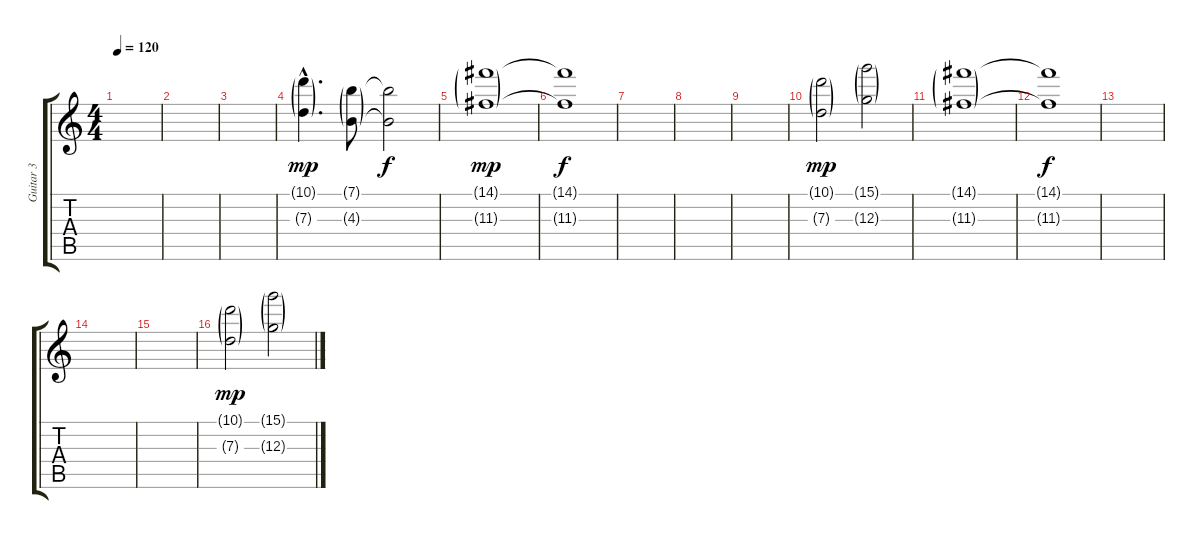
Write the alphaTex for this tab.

\track ("Guitar 3" "Guitar 3") {instrument distortionguitar}
\staff {score tabs}
\tuning (E4 B3 G3 D3 A2 E2) {hide}
\ts (4 4)
\tempo 120
\clef g2
\ks c
|
|
|
(10.1{g hac} 7.3{g hac}).4{d dy mp} (7.1{g} 4.3{g}).8 (7.1{t} 4.3{t}).2{dy f} |
(14.1{g} 11.3{g}).1{dy mp volume 0} |
(14.1{t} 11.3{t}).1{dy f} |
|
|
|
(10.1{g} 7.3{g}).2{dy mp} (15.1{g} 12.3{g}).2 |
(14.1{g} 11.3{g}).1{volume 0} |
(14.1{t} 11.3{t}).1{dy f} |
|
|
|
(10.1{g} 7.3{g}).2{dy mp} (15.1{g} 12.3{g}).2
